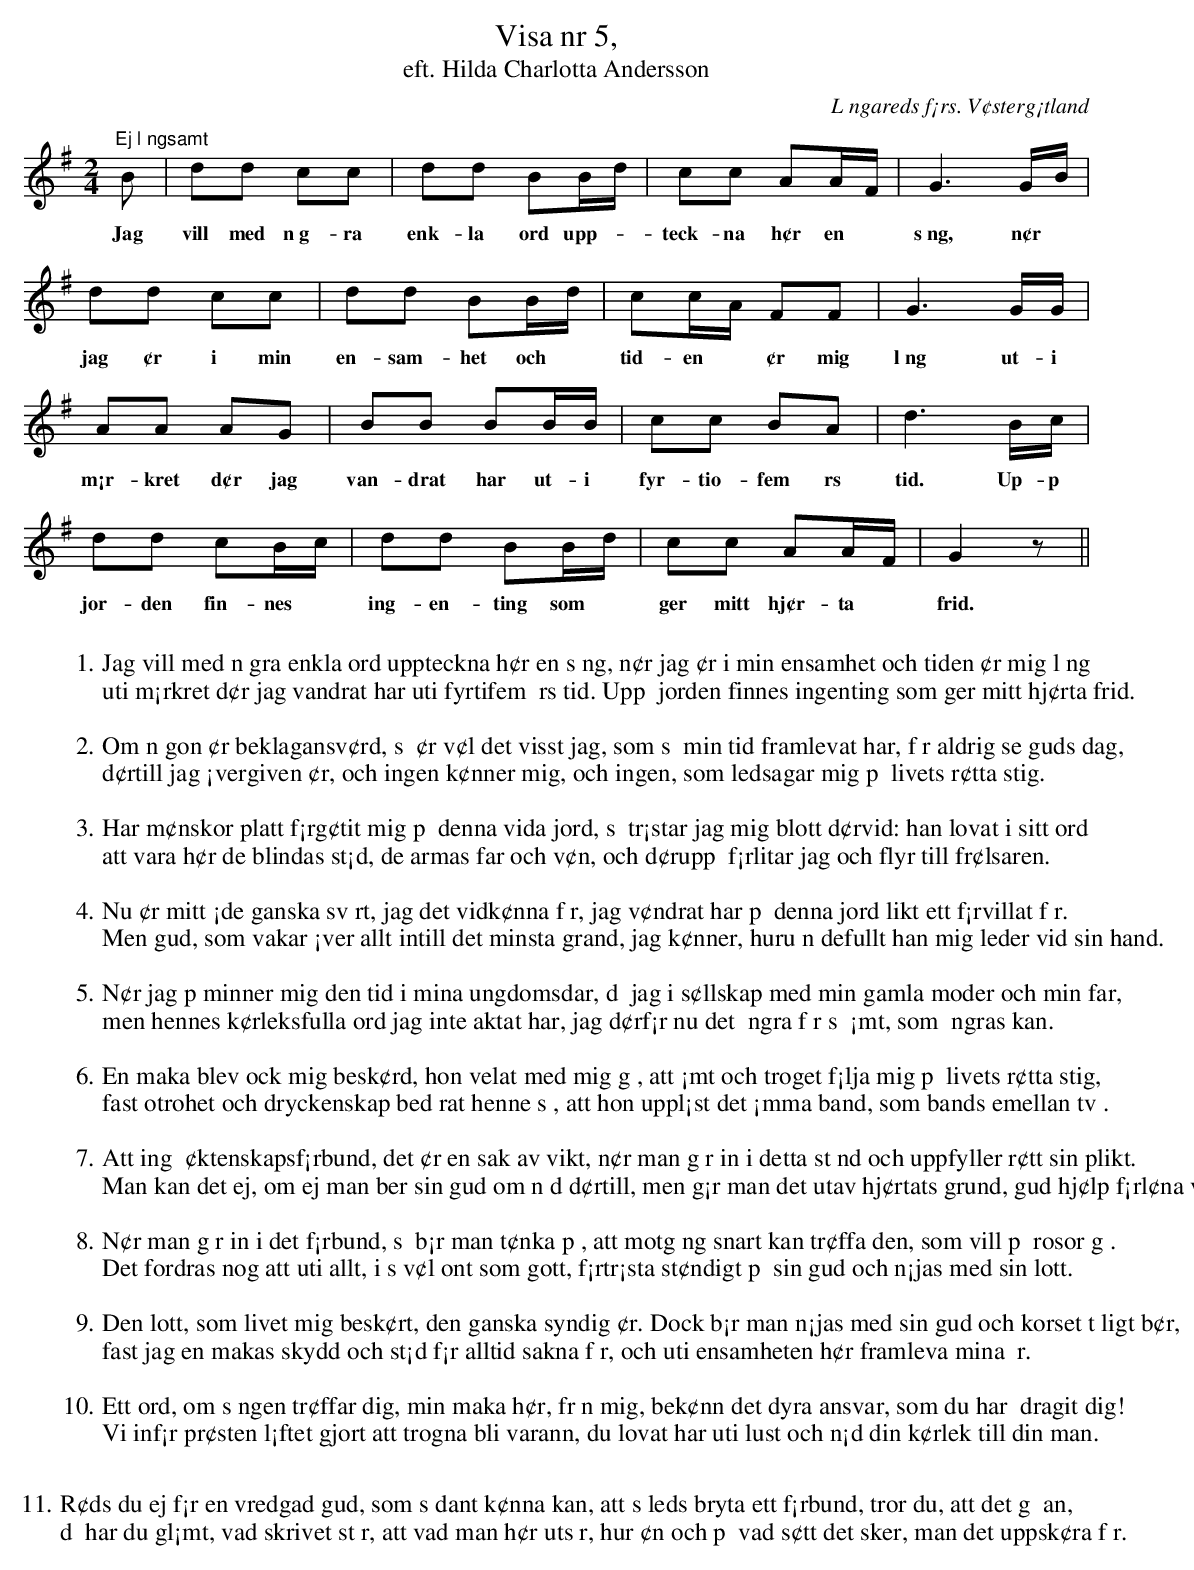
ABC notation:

X:1
T: Visa nr 5,
T:eft. Hilda Charlotta Andersson
O:L ngareds f¡rs. V¢sterg¡tland
M: 2/4
L: 1/16
K:G
"Ej l ngsamt"B2 | d2d2 c2c2 | d2d2 B2Bd | c2c2 A2AF | G6GB |
w:Jag vill med n g-ra enk-la ord upp-*teck-na h¢r en *s ng, n¢r*
d2d2 c2c2 | d2d2 B2Bd | c2cA F2F2 | G6GG |
w:jag ¢r i min en-sam-het och *tid-en *¢r mig l ng ut-i
A2A2 A2G2 | B2B2 B2BB | c2c2 B2A2 | d6Bc |
w:m¡r-kret d¢r jag van-drat har ut-i fyr-tio-fem  rs tid. Up-p
d2d2 c2Bc | d2d2 B2Bd | c2c2 A2AF | G4z2 ||
w:jor-den fin-nes *ing-en-ting som *ger mitt hj¢r-ta *frid.
W:
W:1. Jag vill med n gra enkla ord uppteckna h¢r en s ng, n¢r jag ¢r i min ensamhet och tiden ¢r mig l ng
W:uti m¡rkret d¢r jag vandrat har uti fyrtifem  rs tid. Upp  jorden finnes ingenting som ger mitt hj¢rta frid.
W:
W:2. Om n gon ¢r beklagansv¢rd, s  ¢r v¢l det visst jag, som s  min tid framlevat har, f r aldrig se guds dag,
W:d¢rtill jag ¡vergiven ¢r, och ingen k¢nner mig, och ingen, som ledsagar mig p  livets r¢tta stig.
W:
W:3. Har m¢nskor platt f¡rg¢tit mig p  denna vida jord, s  tr¡star jag mig blott d¢rvid: han lovat i sitt ord
W:att vara h¢r de blindas st¡d, de armas far och v¢n, och d¢rupp  f¡rlitar jag och flyr till fr¢lsaren.
W:
W:4. Nu ¢r mitt ¡de ganska sv rt, jag det vidk¢nna f r, jag v¢ndrat har p  denna jord likt ett f¡rvillat f r.
W:Men gud, som vakar ¡ver allt intill det minsta grand, jag k¢nner, huru n defullt han mig leder vid sin hand.
W:
W:5. N¢r jag p minner mig den tid i mina ungdomsdar, d  jag i s¢llskap med min gamla moder och min far,
W:men hennes k¢rleksfulla ord jag inte aktat har, jag d¢rf¡r nu det  ngra f r s  ¡mt, som  ngras kan.
W:
W:6. En maka blev ock mig besk¢rd, hon velat med mig g , att ¡mt och troget f¡lja mig p  livets r¢tta stig,
W:fast otrohet och dryckenskap bed rat henne s , att hon uppl¡st det ¡mma band, som bands emellan tv .
W:
W:7. Att ing  ¢ktenskapsf¡rbund, det ¢r en sak av vikt, n¢r man g r in i detta st nd och uppfyller r¢tt sin plikt.
W:Man kan det ej, om ej man ber sin gud om n d d¢rtill, men g¡r man det utav hj¢rtats grund, gud hj¢lp f¡rl¢na vill.
W:
W:8. N¢r man g r in i det f¡rbund, s  b¡r man t¢nka p , att motg ng snart kan tr¢ffa den, som vill p  rosor g .
W:Det fordras nog att uti allt, i s v¢l ont som gott, f¡rtr¡sta st¢ndigt p  sin gud och n¡jas med sin lott.
W:
W:9. Den lott, som livet mig besk¢rt, den ganska syndig ¢r. Dock b¡r man n¡jas med sin gud och korset t ligt b¢r,
W:fast jag en makas skydd och st¡d f¡r alltid sakna f r, och uti ensamheten h¢r framleva mina  r.
W:
W:10. Ett ord, om s ngen tr¢ffar dig, min maka h¢r, fr n mig, bek¢nn det dyra ansvar, som du har  dragit dig!
W:Vi inf¡r pr¢sten l¡ftet gjort att trogna bli varann, du lovat har uti lust och n¡d din k¢rlek till din man.
W:
W:11. R¢ds du ej f¡r en vredgad gud, som s dant k¢nna kan, att s leds bryta ett f¡rbund, tror du, att det g  an,
W:d  har du gl¡mt, vad skrivet st r, att vad man h¢r uts r, hur ¢n och p  vad s¢tt det sker, man det uppsk¢ra f r.
